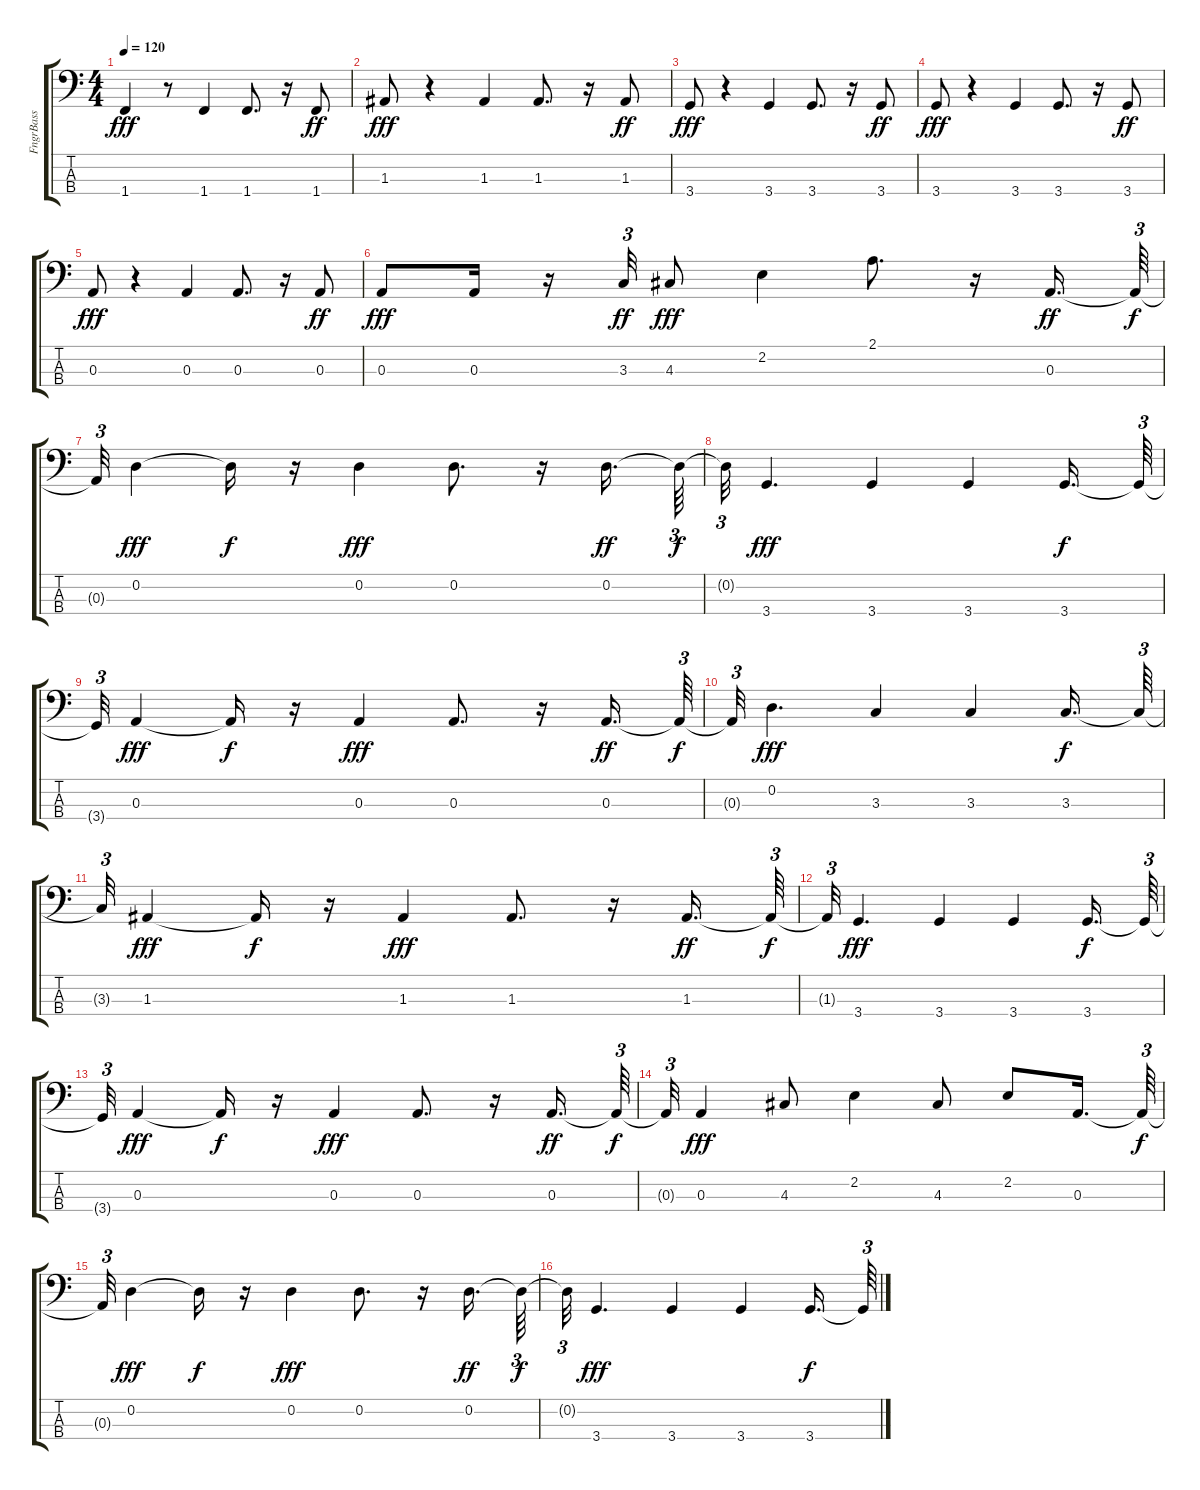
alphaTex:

\track ("FngrBass" "FngrBass") {instrument electricbassfinger}
\staff {score tabs}
\tuning (G2 D2 A1 E1) {hide}
\ts (4 4)
\tempo 120
\clef f4
\ks c
1.4.4{dy fff} r.8 1.4.4 1.4.8{d} r.16 1.4.8{dy ff} |
1.3.8{dy fff} r.4 1.3.4 1.3.8{d} r.16 1.3.8{dy ff} |
3.4.8{dy fff} r.4 3.4.4 3.4.8{d} r.16 3.4.8{dy ff} |
3.4.8{dy fff} r.4 3.4.4 3.4.8{d} r.16 3.4.8{dy ff} |
0.3.8{dy fff} r.4 0.3.4 0.3.8{d} r.16 0.3.8{dy ff} |
0.3.8{dy fff} 0.3.16 r.16 3.3.32{tu (3 2) dy ff} 4.3.8{dy fff} 2.2.4 2.1.8{d} r.16 0.3.16{d dy ff} 0.3{t}.64{tu (3 2) dy f} |
0.3{t}.32{tu (3 2)} 0.2.4{dy fff} 0.2{t}.16{dy f} r.16 0.2.4{dy fff} 0.2.8{d} r.16 0.2.16{d dy ff} 0.2{t}.64{tu (3 2) dy f} |
0.2{t}.32{tu (3 2)} 3.4.4{d dy fff} 3.4.4 3.4.4 3.4.16{d dy f} 3.4{t}.64{tu (3 2)} |
3.4{t}.32{tu (3 2)} 0.3.4{dy fff} 0.3{t}.16{dy f} r.16 0.3.4{dy fff} 0.3.8{d} r.16 0.3.16{d dy ff} 0.3{t}.64{tu (3 2) dy f} |
0.3{t}.32{tu (3 2)} 0.2.4{d dy fff} 3.3.4 3.3.4 3.3.16{d dy f} 3.3{t}.64{tu (3 2)} |
3.3{t}.32{tu (3 2)} 1.3.4{dy fff} 1.3{t}.16{dy f} r.16 1.3.4{dy fff} 1.3.8{d} r.16 1.3.16{d dy ff} 1.3{t}.64{tu (3 2) dy f} |
1.3{t}.32{tu (3 2)} 3.4.4{d dy fff} 3.4.4 3.4.4 3.4.16{d dy f} 3.4{t}.64{tu (3 2)} |
3.4{t}.32{tu (3 2)} 0.3.4{dy fff} 0.3{t}.16{dy f} r.16 0.3.4{dy fff} 0.3.8{d} r.16 0.3.16{d dy ff} 0.3{t}.64{tu (3 2) dy f} |
0.3{t}.32{tu (3 2)} 0.3.4{dy fff} 4.3.8 2.2.4 4.3.8 2.2.8 0.3.16{d} 0.3{t}.64{tu (3 2) dy f} |
0.3{t}.32{tu (3 2)} 0.2.4{dy fff} 0.2{t}.16{dy f} r.16 0.2.4{dy fff} 0.2.8{d} r.16 0.2.16{d dy ff} 0.2{t}.64{tu (3 2) dy f} |
0.2{t}.32{tu (3 2)} 3.4.4{d dy fff} 3.4.4 3.4.4 3.4.16{d dy f} 3.4{t}.64{tu (3 2)}
